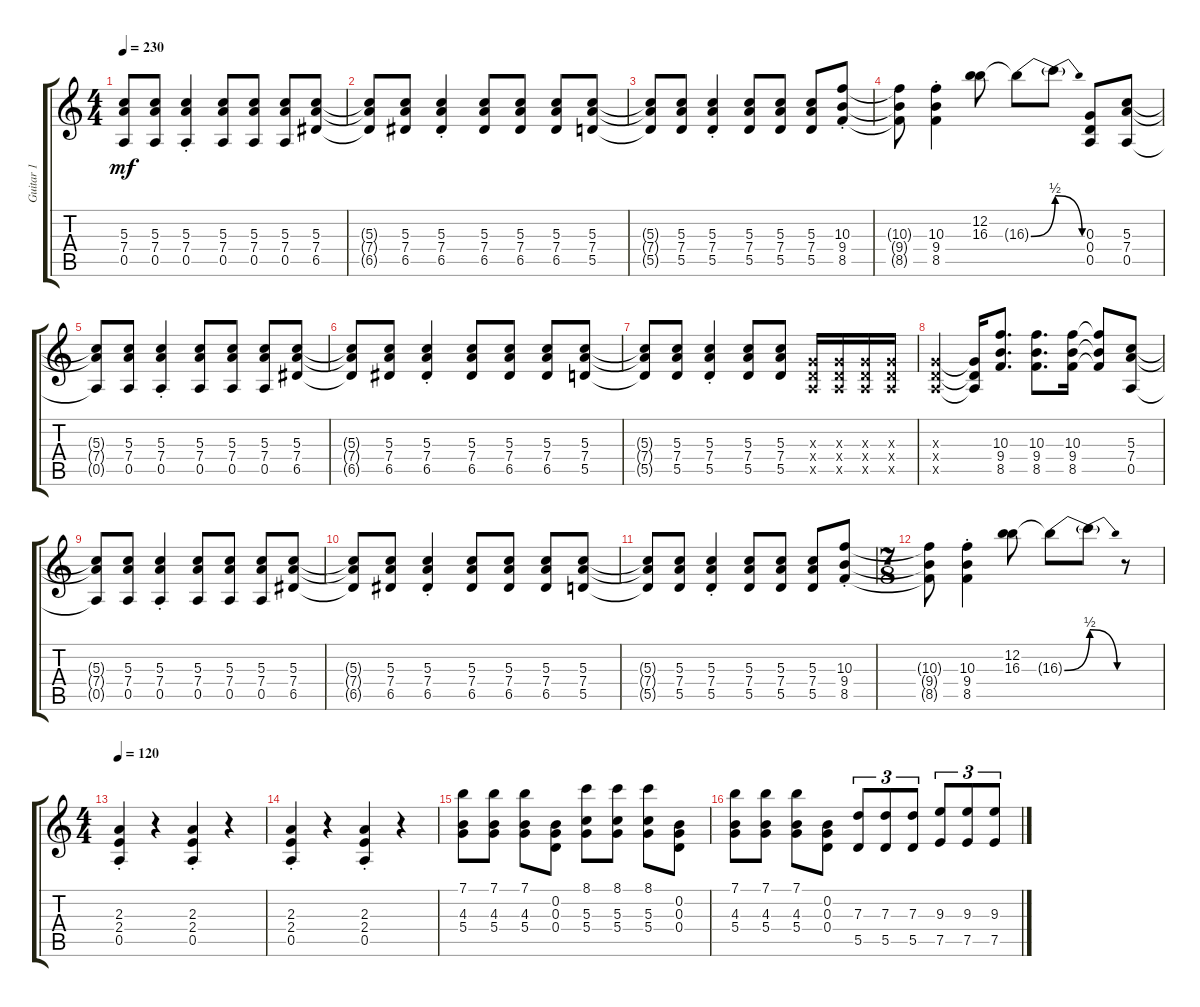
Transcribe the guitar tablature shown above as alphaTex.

\track ("Guitar 1" "Guitar 1") {instrument distortionguitar}
\staff {score tabs}
\tuning (E4 B3 G3 D3 A2 E2) {hide}
\ts (4 4)
\tempo 230
\clef g2
\ks c
(5.3{t} 7.4{t} 0.5{t}).8{dy mf} (5.3 7.4 0.5).8 (5.3{st} 7.4{st} 0.5{st}).4 (5.3 7.4 0.5).8 (5.3 7.4 0.5).8 (5.3 7.4 0.5).8 (5.3 7.4 6.5).8 |
(5.3{t} 7.4{t} 6.5{t}).8 (5.3 7.4 6.5).8 (5.3{st} 7.4{st} 6.5{st}).4 (5.3 7.4 6.5).8 (5.3 7.4 6.5).8 (5.3 7.4 6.5).8 (5.3 7.4 5.5).8 |
(5.3{t} 7.4{t} 5.5{t}).8 (5.3 7.4 5.5).8 (5.3{st} 7.4{st} 5.5{st}).4 (5.3 7.4 5.5).8 (5.3 7.4 5.5).8 (5.3 7.4 5.5).8 (10.3{st} 9.4{st} 8.5{st}).8 |
(10.3{t} 9.4{t} 8.5{t}).8 (10.3{st} 9.4{st} 8.5{st}).4 (12.2 16.3).8 16.3{be (bend 0 0 60 2) t}.8 16.3{be (release 0 2 60 0) t}.8 (0.3 0.4 0.5).8 (5.3 7.4 0.5).8 |
(5.3{t} 7.4{t} 0.5{t}).8 (5.3 7.4 0.5).8 (5.3{st} 7.4{st} 0.5{st}).4 (5.3 7.4 0.5).8 (5.3 7.4 0.5).8 (5.3 7.4 0.5).8 (5.3 7.4 6.5).8 |
(5.3{t} 7.4{t} 6.5{t}).8 (5.3 7.4 6.5).8 (5.3{st} 7.4{st} 6.5{st}).4 (5.3 7.4 6.5).8 (5.3 7.4 6.5).8 (5.3 7.4 6.5).8 (5.3 7.4 5.5).8 |
(5.3{t} 7.4{t} 5.5{t}).8 (5.3 7.4 5.5).8 (5.3{st} 7.4{st} 5.5{st}).4 (5.3 7.4 5.5).8 (5.3 7.4 5.5).8 (0.3{x} 0.4{x} 0.5{x}).16 (0.3{x} 0.4{x} 0.5{x}).16 (0.3{x} 0.4{x} 0.5{x}).16 (0.3{x} 0.4{x} 0.5{x}).16 |
(0.3{x} 0.4{x} 0.5{x}).4 (0.3{t} 0.4{t} 0.5{t}).16 (10.3 9.4 8.5).8{d} (10.3 9.4 8.5).8{d} (10.3 9.4 8.5).16 (10.3{t} 9.4{t} 8.5{t}).8 (5.3 7.4 0.5).8 |
(5.3{t} 7.4{t} 0.5{t}).8 (5.3 7.4 0.5).8 (5.3{st} 7.4{st} 0.5{st}).4 (5.3 7.4 0.5).8 (5.3 7.4 0.5).8 (5.3 7.4 0.5).8 (5.3 7.4 6.5).8 |
(5.3{t} 7.4{t} 6.5{t}).8 (5.3 7.4 6.5).8 (5.3{st} 7.4{st} 6.5{st}).4 (5.3 7.4 6.5).8 (5.3 7.4 6.5).8 (5.3 7.4 6.5).8 (5.3 7.4 5.5).8 |
(5.3{t} 7.4{t} 5.5{t}).8 (5.3 7.4 5.5).8 (5.3{st} 7.4{st} 5.5{st}).4 (5.3 7.4 5.5).8 (5.3 7.4 5.5).8 (5.3 7.4 5.5).8 (10.3{st} 9.4{st} 8.5{st}).8 |
\ts (7 8)
(10.3{t} 9.4{t} 8.5{t}).8 (10.3{st} 9.4{st} 8.5{st}).4 (12.2 16.3).8 16.3{be (bend 0 0 60 2) t}.8 16.3{be (release 0 2 60 0) t}.8 r.8 |
\ts (4 4)
\tempo 120
(2.3{st} 2.4{st} 0.5{st}).4 r.4 (2.3{st} 2.4{st} 0.5{st}).4 r.4 |
(2.3{st} 2.4{st} 0.5{st}).4 r.4 (2.3{st} 2.4{st} 0.5{st}).4 r.4 |
(7.1 4.3 5.4).8 (7.1 4.3 5.4).8 (7.1 4.3 5.4).8 (0.2 0.3 0.4).8 (8.1 5.3 5.4).8 (8.1 5.3 5.4).8 (8.1 5.3 5.4).8 (0.2 0.3 0.4).8 |
(7.1 4.3 5.4).8 (7.1 4.3 5.4).8 (7.1 4.3 5.4).8 (0.2 0.3 0.4).8 (7.3 5.5).8{tu (3 2)} (7.3 5.5).8{tu (3 2)} (7.3 5.5).8{tu (3 2)} (9.3 7.5).8{tu (3 2)} (9.3 7.5).8{tu (3 2)} (9.3 7.5).8{tu (3 2)}
